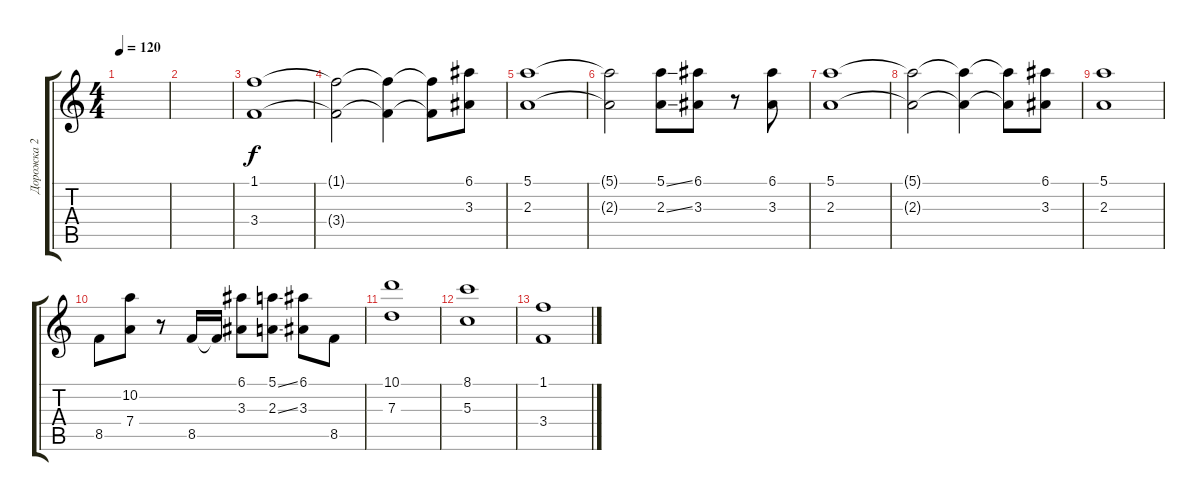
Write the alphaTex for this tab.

\track ("Дорожка 2" "Дорожка 2") {instrument electricguitarjazz}
\staff {score tabs}
\tuning (E4 B3 G3 D3 A2 E2) {hide}
\ts (4 4)
\tempo 120
\clef g2
\ks c
|
|
(1.1 3.4).1 |
(1.1{t} 3.4{t}).2 (1.1{t} 3.4{t}).4 (1.1{t} 3.4{t}).8 (6.1 3.3).8 |
(5.1 2.3).1 |
(5.1{t} 2.3{t}).2 (5.1{ss} 2.3{ss}).8 (6.1 3.3).8 r.8 (6.1 3.3).8 |
(5.1 2.3).1 |
(5.1{t} 2.3{t}).2 (5.1{t} 2.3{t}).4 (5.1{t} 2.3{t}).8 (6.1 3.3).8 |
(5.1 2.3).1 |
8.5.8 (10.2 7.4).8 r.8 8.5.16 8.5{t}.16 (6.1 3.3).8 (5.1{ss} 2.3{ss}).8 (6.1 3.3).8 8.5.8 |
(10.1 7.3).1 |
(8.1 5.3).1 |
(1.1 3.4).1
